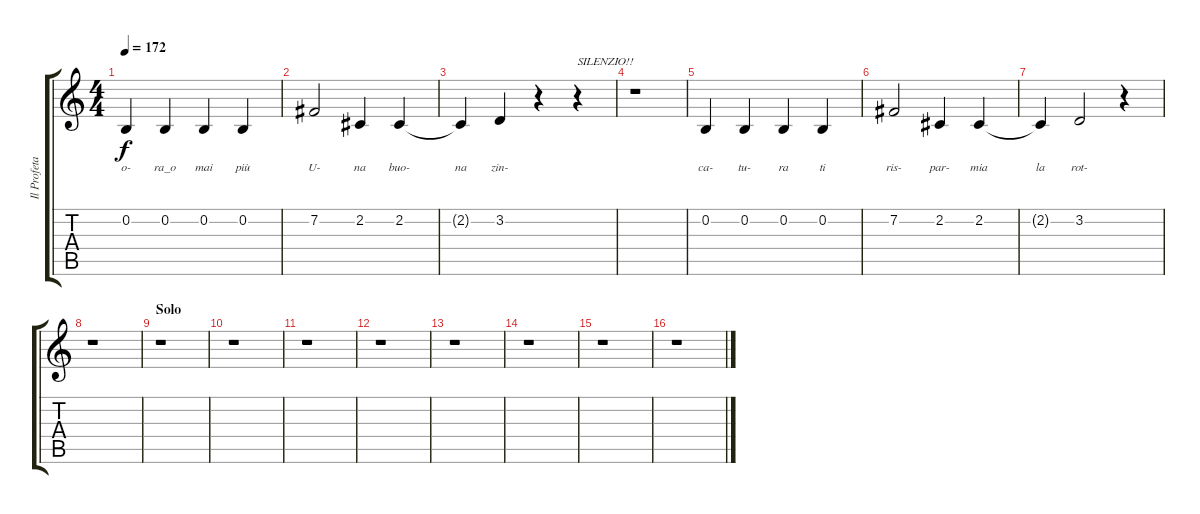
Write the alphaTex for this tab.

\track ("Il Profeta (Vocals)" "Il Profeta") {instrument lead2sawtooth}
\staff {score tabs}
\tuning (E4 B3 G3 D3 A2 E2) {hide}
\ts (4 4)
\tempo 172
\clef g2
\ks c
0.2.4{lyrics (0 "o-") lyrics (1 "") lyrics (2 "") lyrics (3 "") lyrics (4 "") dy f} 0.2.4{lyrics (0 "ra_o") lyrics (1 "") lyrics (2 "") lyrics (3 "") lyrics (4 "")} 0.2.4{lyrics (0 "mai") lyrics (1 "") lyrics (2 "") lyrics (3 "") lyrics (4 "")} 0.2.4{lyrics (0 "più") lyrics (1 "") lyrics (2 "") lyrics (3 "") lyrics (4 "")} |
7.2.2{lyrics (0 "U-") lyrics (1 "") lyrics (2 "") lyrics (3 "") lyrics (4 "")} 2.2.4{lyrics (0 "na") lyrics (1 "") lyrics (2 "") lyrics (3 "") lyrics (4 "")} 2.2.4{lyrics (0 "buo-") lyrics (1 "") lyrics (2 "") lyrics (3 "") lyrics (4 "")} |
2.2{t}.4{lyrics (0 "na") lyrics (1 "") lyrics (2 "") lyrics (3 "") lyrics (4 "")} 3.2.4{lyrics (0 "zin-") lyrics (1 "") lyrics (2 "") lyrics (3 "") lyrics (4 "")} r.4 r.4{txt "SILENZIO!!"} |
r.1 |
0.2.4{lyrics (0 "ca-") lyrics (1 "") lyrics (2 "") lyrics (3 "") lyrics (4 "")} 0.2.4{lyrics (0 "tu-") lyrics (1 "") lyrics (2 "") lyrics (3 "") lyrics (4 "")} 0.2.4{lyrics (0 "ra") lyrics (1 "") lyrics (2 "") lyrics (3 "") lyrics (4 "")} 0.2.4{lyrics (0 "ti") lyrics (1 "") lyrics (2 "") lyrics (3 "") lyrics (4 "")} |
7.2.2{lyrics (0 "ris-") lyrics (1 "") lyrics (2 "") lyrics (3 "") lyrics (4 "")} 2.2.4{lyrics (0 "par-") lyrics (1 "") lyrics (2 "") lyrics (3 "") lyrics (4 "")} 2.2.4{lyrics (0 "mia") lyrics (1 "") lyrics (2 "") lyrics (3 "") lyrics (4 "")} |
2.2{t}.4{lyrics (0 "la") lyrics (1 "") lyrics (2 "") lyrics (3 "") lyrics (4 "")} 3.2.2{lyrics (0 "rot-") lyrics (1 "") lyrics (2 "") lyrics (3 "") lyrics (4 "")} r.4 |
r.1 |
\section ("" "Solo")
r.1 |
r.1 |
r.1 |
r.1 |
r.1 |
r.1 |
r.1 |
r.1
